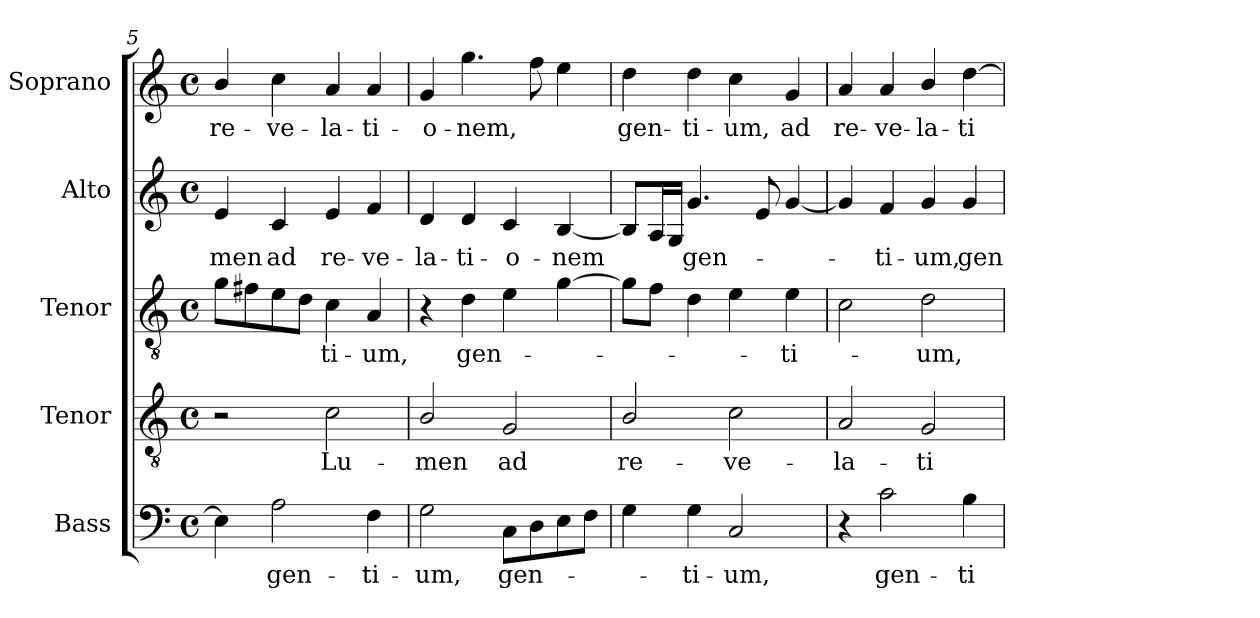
**kern	**text	**kern	**text	**kern	**text	**kern	**text	**kern	**text
*part5	*part5	*part4	*part4	*part3	*part3	*part2	*part2	*part1	*part1
*staff5	*staff5	*staff4	*staff4	*staff3	*staff3	*staff2	*staff2	*staff1	*staff1
*I"Bass	*	*I"Tenor	*	*I"Tenor	*	*I"Alto	*	*I"Soprano	*
*I'B.	*	*I'T.	*	*I'T.	*	*I'A.	*	*I'S.	*
*clefF4	*	*clefGv2	*	*clefGv2	*	*clefG2	*	*clefG2	*
*	*	*ITrd7c12	*	*ITrd7c12	*	*	*	*	*
*k[]	*	*k[]	*	*k[]	*	*k[]	*	*k[]	*
*C:	*	*C:	*	*C:	*	*C:	*	*C:	*
*M4/4	*	*M4/4	*	*M4/4	*	*M4/4	*	*M4/4	*
*met(c)	*	*met(c)	*	*met(c)	*	*met(c)	*	*met(c)	*
=5	=5	=5	=5	=5	=5	=5	=5	=5	=5
!	!	!	!	!	!	!	!LO:LY:b:color=#000000	!	!
!	!	!	!	!	!	!	!	!	!LO:LY:b:color=#000000
4Ei\]	.	2r	.	8Gi\L	.	4ei/	-men	4bi/	re-
.	.	.	.	8F#Xi\	.	.	.	.	.
!	!LO:LY:b:color=#000000	!	!	!	!	!	!	!	!
!	!	!	!	!	!	!	!LO:LY:b:color=#000000	!	!
!	!	!	!	!	!	!	!	!	!LO:LY:b:color=#000000
2Ai\	gen-	.	.	8Ei\	.	4ci/	ad	4cci\	-ve-
.	.	.	.	8Di\J	.	.	.	.	.
!	!	!	!LO:LY:b:color=#000000	!	!	!	!	!	!
!	!	!	!	!	!LO:LY:b:color=#000000	!	!	!	!
!	!	!	!	!	!	!	!LO:LY:b:color=#000000	!	!
!	!	!	!	!	!	!	!	!	!LO:LY:b:color=#000000
.	.	2Ci\	Lu-	4Ci\	-ti-	4ei/	re-	4ai/	-la-
!	!LO:LY:b:color=#000000	!	!	!	!	!	!	!	!
!	!	!	!	!	!LO:LY:b:color=#000000	!	!	!	!
!	!	!	!	!	!	!	!LO:LY:b:color=#000000	!	!
!	!	!	!	!	!	!	!	!	!LO:LY:b:color=#000000
4Fi\	-ti-	.	.	4AAi/	-um,	4fi/	-ve-	4ai/	-ti-
=6	=6	=6	=6	=6	=6	=6	=6	=6	=6
!	!LO:LY:b:color=#000000	!	!	!	!	!	!	!	!
!	!	!	!LO:LY:b:color=#000000	!	!	!	!	!	!
!	!	!	!	!	!	!	!LO:LY:b:color=#000000	!	!
!	!	!	!	!	!	!	!	!	!LO:LY:b:color=#000000
2Gi\	-um,	2BBi/	-men	4r	.	4di/	-la-	4gi/	-o-
!	!	!	!	!	!LO:LY:b:color=#000000	!	!	!	!
!	!	!	!	!	!	!	!LO:LY:b:color=#000000	!	!
!	!	!	!	!	!	!	!	!	!LO:LY:b:color=#000000
.	.	.	.	4Di\	gen-	4di/	-ti-	4.ggi\	-nem,
!	!LO:LY:b:color=#000000	!	!	!	!	!	!	!	!
!	!	!	!LO:LY:b:color=#000000	!	!	!	!	!	!
!	!	!	!	!	!	!	!LO:LY:b:color=#000000	!	!
8Ci\L	gen-	2GGi/	ad	4Ei\	.	4ci/	-o-	.	.
8Di\	.	.	.	.	.	.	.	8ffi\	.
!	!	!	!	!	!	!	!LO:LY:b:color=#000000	!	!
8Ei\	.	.	.	[4Gi\	.	[4Bi/	-nem	4eei\	.
8Fi\J	.	.	.	.	.	.	.	.	.
!!LO:LB:g=z
=7	=7	=7	=7	=7	=7	=7	=7	=7	=7
!	!	!	!LO:LY:b:color=#000000	!	!	!	!	!	!
!	!	!	!	!	!	!	!	!	!LO:LY:b:color=#000000
4Gi\	.	2BBi/	re-	8Gi\L]	.	8Bi/L]	.	4ddi\	gen-
.	.	.	.	8Fi\J	.	16Ai/L	.	.	.
.	.	.	.	.	.	16Gi/JJ	.	.	.
!	!LO:LY:b:color=#000000	!	!	!	!	!	!	!	!
!	!	!	!	!	!	!	!LO:LY:b:color=#000000	!	!
!	!	!	!	!	!	!	!	!	!LO:LY:b:color=#000000
4Gi\	-ti-	.	.	4Di\	.	4.gi/	gen-	4ddi\	-ti-
!	!LO:LY:b:color=#000000	!	!	!	!	!	!	!	!
!	!	!	!LO:LY:b:color=#000000	!	!	!	!	!	!
!	!	!	!	!	!	!	!	!	!LO:LY:b:color=#000000
2Ci/	-um,	2Ci\	-ve-	4Ei\	.	.	.	4cci\	-um,
.	.	.	.	.	.	8ei/	.	.	.
!	!	!	!	!	!LO:LY:b:color=#000000	!	!	!	!
!	!	!	!	!	!	!	!	!	!LO:LY:b:color=#000000
.	.	.	.	4Ei\	-ti-	[4gi/	.	4gi/	ad
=8	=8	=8	=8	=8	=8	=8	=8	=8	=8
!	!	!	!LO:LY:b:color=#000000	!	!	!	!	!	!
!	!	!	!	!	!	!	!	!	!LO:LY:b:color=#000000
4r	.	2AAi/	-la-	2Ci\	.	4gi/]	.	4ai/	re-
!	!LO:LY:b:color=#000000	!	!	!	!	!	!	!	!
!	!	!	!	!	!	!	!LO:LY:b:color=#000000	!	!
!	!	!	!	!	!	!	!	!	!LO:LY:b:color=#000000
2ci\	gen-	.	.	.	.	4fi/	-ti-	4ai/	-ve-
!	!	!	!LO:LY:b:color=#000000	!	!	!	!	!	!
!	!	!	!	!	!LO:LY:b:color=#000000	!	!	!	!
!	!	!	!	!	!	!	!LO:LY:b:color=#000000	!	!
!	!	!	!	!	!	!	!	!	!LO:LY:b:color=#000000
.	.	2GGi/	-ti-	2Di\	-um,	4gi/	-um,	4bi/	-la-
!	!LO:LY:b:color=#000000	!	!	!	!	!	!	!	!
!	!	!	!	!	!	!	!LO:LY:b:color=#000000	!	!
!	!	!	!	!	!	!	!	!	!LO:LY:b:color=#000000
4Bi\	-ti-	.	.	.	.	4gi/	gen-	[4ddi\	-ti-
=	=	=	=	=	=	=	=	=	=
*-	*-	*-	*-	*-	*-	*-	*-	*-	*-
